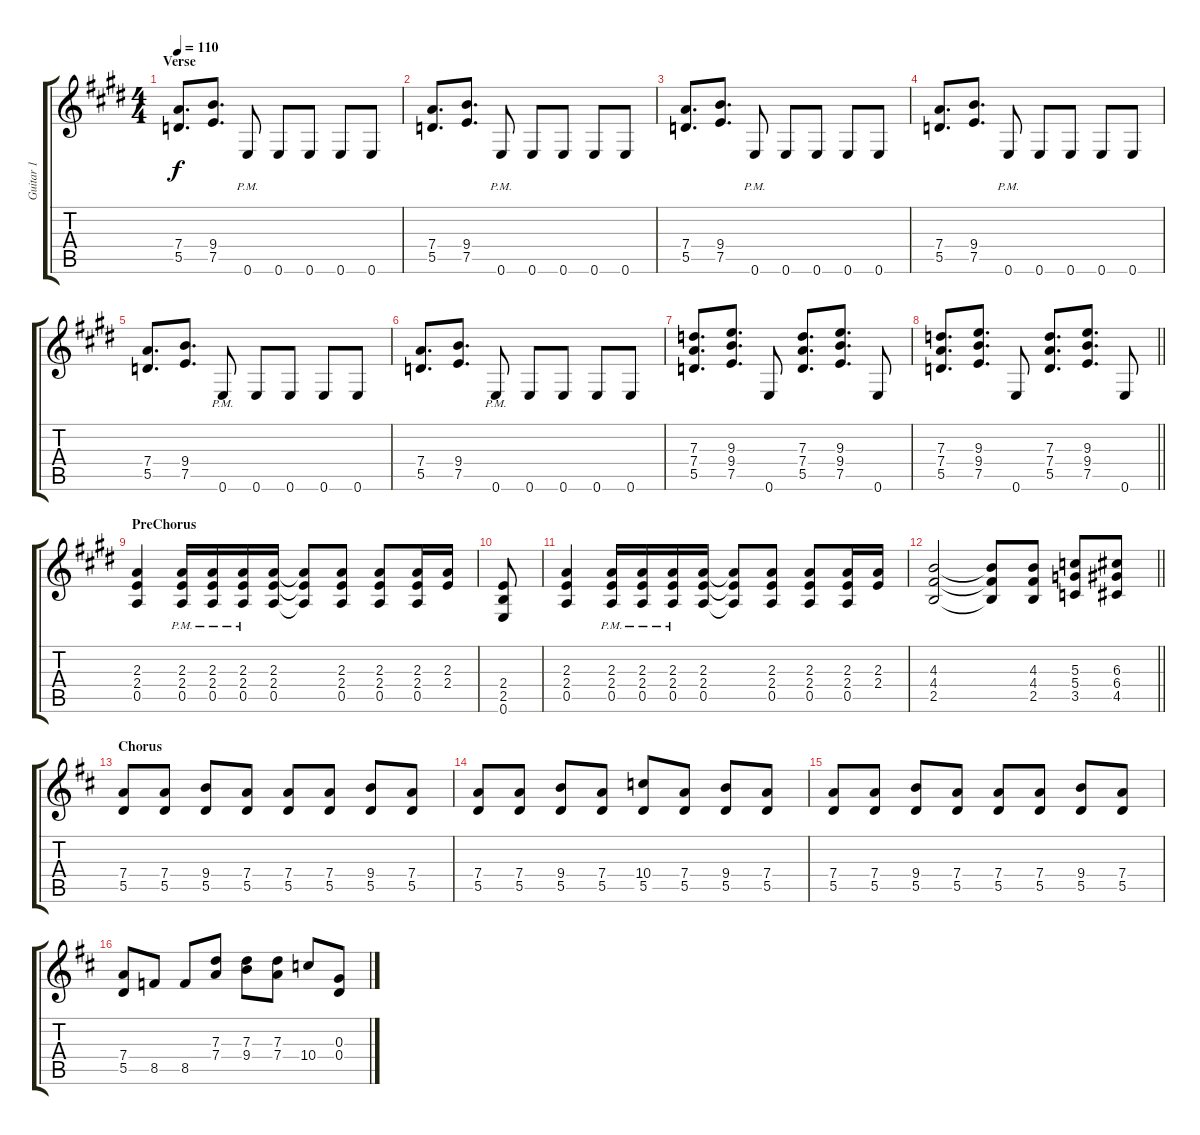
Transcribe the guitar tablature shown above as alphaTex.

\track ("Guitar 1" "Guitar 1") {instrument distortionguitar}
\staff {score tabs}
\tuning (E4 B3 G3 D3 A2 E2) {hide}
\ts (4 4)
\section ("" "Verse")
\tempo 110
\clef g2
\ks e
(7.4 5.5).8{d dy f} (9.4 7.5).8{d} 0.6{pm}.8 0.6.8 0.6.8 0.6.8 0.6.8 |
(7.4 5.5).8{d} (9.4 7.5).8{d} 0.6{pm}.8 0.6.8 0.6.8 0.6.8 0.6.8 |
(7.4 5.5).8{d} (9.4 7.5).8{d} 0.6{pm}.8 0.6.8 0.6.8 0.6.8 0.6.8 |
(7.4 5.5).8{d} (9.4 7.5).8{d} 0.6{pm}.8 0.6.8 0.6.8 0.6.8 0.6.8 |
(7.4 5.5).8{d} (9.4 7.5).8{d} 0.6{pm}.8 0.6.8 0.6.8 0.6.8 0.6.8 |
(7.4 5.5).8{d} (9.4 7.5).8{d} 0.6{pm}.8 0.6.8 0.6.8 0.6.8 0.6.8 |
(7.3 7.4 5.5).8{d} (9.3 9.4 7.5).8{d} 0.6.8 (7.3 7.4 5.5).8{d} (9.3 9.4 7.5).8{d} 0.6.8 |
\barLineRight lightlight
(7.3 7.4 5.5).8{d} (9.3 9.4 7.5).8{d} 0.6.8 (7.3 7.4 5.5).8{d} (9.3 9.4 7.5).8{d} 0.6.8 |
\section ("" "PreChorus")
(2.3 2.4 0.5).4 (2.3{pm} 2.4{pm} 0.5{pm}).16 (2.3{pm} 2.4{pm} 0.5{pm}).16 (2.3{pm} 2.4{pm} 0.5{pm}).16 (2.3 2.4 0.5).16 (2.3{t} 2.4{t} 0.5{t}).8 (2.3 2.4 0.5).8 (2.3 2.4 0.5).8 (2.3 2.4 0.5).16 (2.3 2.4).16 |
(2.4 2.5 0.6).8 |
(2.3 2.4 0.5).4 (2.3{pm} 2.4{pm} 0.5{pm}).16 (2.3{pm} 2.4{pm} 0.5{pm}).16 (2.3{pm} 2.4{pm} 0.5{pm}).16 (2.3 2.4 0.5).16 (2.3{t} 2.4{t} 0.5{t}).8 (2.3 2.4 0.5).8 (2.3 2.4 0.5).8 (2.3 2.4 0.5).16 (2.3 2.4).16 |
\barLineRight lightlight
(4.3 4.4 2.5).2 (4.3{t} 4.4{t} 2.5{t}).8 (4.3 4.4 2.5).8 (5.3 5.4 3.5).8 (6.3 6.4 4.5).8 |
\section ("" "Chorus")
\ks d
(7.4 5.5).8 (7.4 5.5).8 (9.4 5.5).8 (7.4 5.5).8 (7.4 5.5).8 (7.4 5.5).8 (9.4 5.5).8 (7.4 5.5).8 |
(7.4 5.5).8 (7.4 5.5).8 (9.4 5.5).8 (7.4 5.5).8 (10.4 5.5).8 (7.4 5.5).8 (9.4 5.5).8 (7.4 5.5).8 |
(7.4 5.5).8 (7.4 5.5).8 (9.4 5.5).8 (7.4 5.5).8 (7.4 5.5).8 (7.4 5.5).8 (9.4 5.5).8 (7.4 5.5).8 |
(7.4 5.5).8 8.5.8 8.5.8 (7.3 7.4).8 (7.3 9.4).8 (7.3 7.4).8 10.4.8 (0.3 0.4).8
